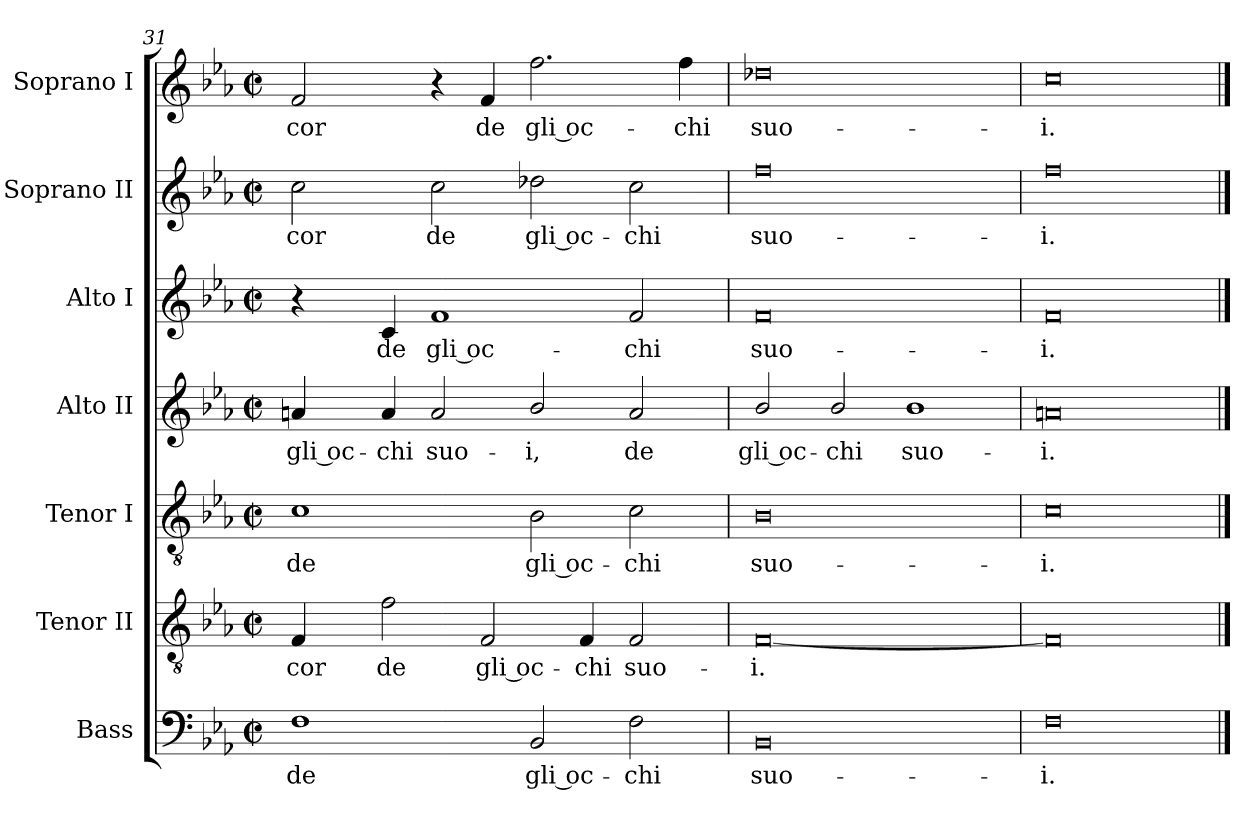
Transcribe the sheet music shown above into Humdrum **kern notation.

**kern	**text	**kern	**text	**kern	**text	**kern	**text	**kern	**text	**kern	**text	**kern	**text
*part7	*part7	*part6	*part6	*part5	*part5	*part4	*part4	*part3	*part3	*part2	*part2	*part1	*part1
*staff7	*staff7	*staff6	*staff6	*staff5	*staff5	*staff4	*staff4	*staff3	*staff3	*staff2	*staff2	*staff1	*staff1
*I"Bass	*	*I"Tenor II	*	*I"Tenor I	*	*I"Alto II	*	*I"Alto I	*	*I"Soprano II	*	*I"Soprano I	*
*I'B	*	*I'T II	*	*I'T I	*	*I'A II	*	*I'A I	*	*I'S II	*	*I'S I	*
*clefF4	*	*clefGv2	*	*clefGv2	*	*clefG2	*	*clefG2	*	*clefG2	*	*clefG2	*
*k[b-e-a-]	*	*k[b-e-a-]	*	*k[b-e-a-]	*	*k[b-e-a-]	*	*k[b-e-a-]	*	*k[b-e-a-]	*	*k[b-e-a-]	*
*E-:	*	*E-:	*	*E-:	*	*E-:	*	*E-:	*	*E-:	*	*E-:	*
*M4/2	*	*M4/2	*	*M4/2	*	*M4/2	*	*M4/2	*	*M4/2	*	*M4/2	*
*met(c|)	*	*met(c|)	*	*met(c|)	*	*met(c|)	*	*met(c|)	*	*met(c|)	*	*met(c|)	*
=31	=31	=31	=31	=31	=31	=31	=31	=31	=31	=31	=31	=31	=31
!	!LO:LY:b	!	!LO:LY:b	!	!LO:LY:b	!	!LO:LY:b	!	!	!	!LO:LY:b	!	!LO:LY:b
1F	de	4F	-cor	1c	de	4an	gli oc-	4r	.	2cc	-cor	2f	cor
!	!	!	!LO:LY:b	!	!	!	!LO:LY:b	!	!LO:LY:b	!	!	!	!
.	.	2f	de	.	.	4a	-chi	4c	de	.	.	.	.
!	!	!	!	!	!	!	!LO:LY:b	!	!LO:LY:b	!	!LO:LY:b	!	!
.	.	.	.	.	.	2a	suo-	1f	gli oc-	2cc	de	4r	.
!	!	!	!LO:LY:b	!	!	!	!	!	!	!	!	!	!LO:LY:b
.	.	2F	gli oc-	.	.	.	.	.	.	.	.	4f	de
!	!LO:LY:b	!	!	!	!LO:LY:b	!	!LO:LY:b	!	!	!	!LO:LY:b	!	!LO:LY:b
2BB-	gli oc-	.	.	2B-	gli oc-	2b-/	-i,	.	.	2dd-X	gli oc-	2.ff	gli oc-
!	!	!	!LO:LY:b	!	!	!	!	!	!	!	!	!	!
.	.	4F	-chi	.	.	.	.	.	.	.	.	.	.
!	!LO:LY:b	!	!LO:LY:b	!	!LO:LY:b	!	!LO:LY:b	!	!LO:LY:b	!	!LO:LY:b	!	!
2F	-chi	2F	suo-	2c	-chi	2a	de	2f	-chi	2cc	-chi	.	.
!	!	!	!	!	!	!	!	!	!	!	!	!	!LO:LY:b
.	.	.	.	.	.	.	.	.	.	.	.	4ff	-chi
=32	=32	=32	=32	=32	=32	=32	=32	=32	=32	=32	=32	=32	=32
!	!LO:LY:b	!	!LO:LY:b	!	!LO:LY:b	!	!LO:LY:b	!	!LO:LY:b	!	!LO:LY:b	!	!LO:LY:b
0BB-	suo-	[0F	-i.	0B-	suo-	2b-/	gli oc-	0f	suo-	0ff	suo-	0dd-X	suo-
!	!	!	!	!	!	!	!LO:LY:b	!	!	!	!	!	!
.	.	.	.	.	.	2b-/	-chi	.	.	.	.	.	.
!	!	!	!	!	!	!	!LO:LY:b	!	!	!	!	!	!
.	.	.	.	.	.	1b-	suo-	.	.	.	.	.	.
=33	=33	=33	=33	=33	=33	=33	=33	=33	=33	=33	=33	=33	=33
!	!LO:LY:b	!	!	!	!LO:LY:b	!	!LO:LY:b	!	!LO:LY:b	!	!LO:LY:b	!	!LO:LY:b
0F	-i.	0F]	.	0c	-i.	0an	-i.	0f	-i.	0ff	-i.	0cc	-i.
==	==	==	==	==	==	==	==	==	==	==	==	==	==
*-	*-	*-	*-	*-	*-	*-	*-	*-	*-	*-	*-	*-	*-
